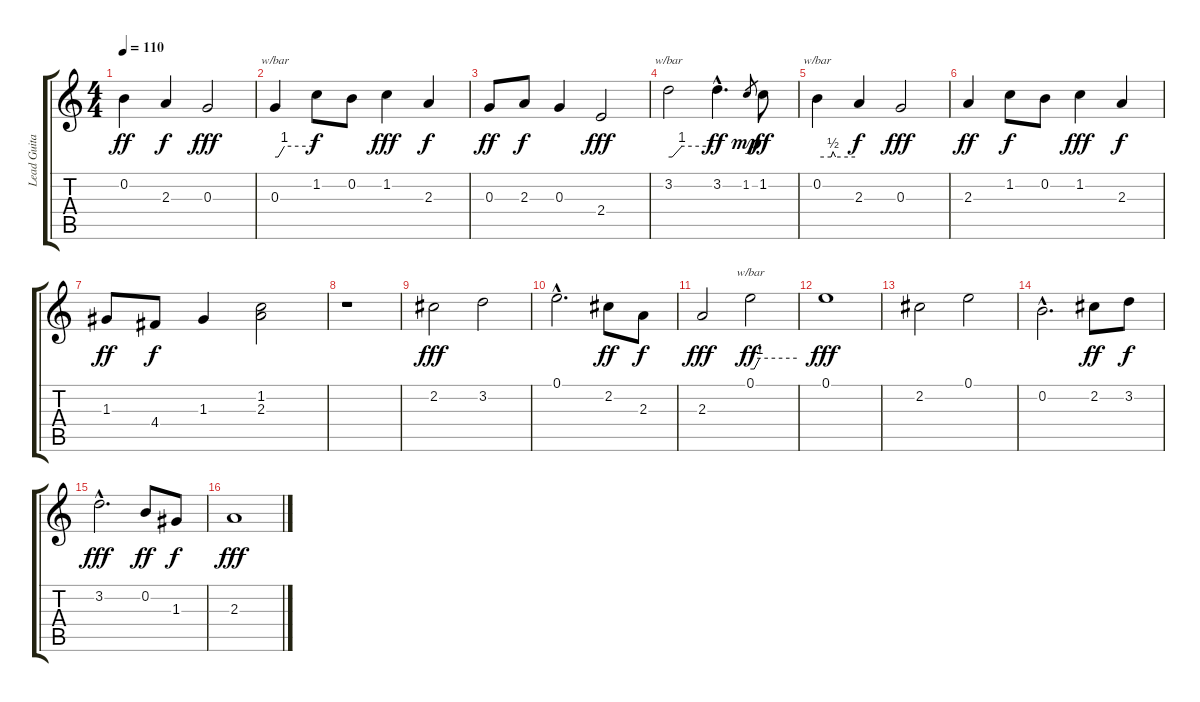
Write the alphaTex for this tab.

\track ("Lead Guitar" "Lead Guita") {instrument electricguitarclean}
\staff {score tabs}
\tuning (E4 B3 G3 D3 A2 E2) {hide}
\ts (4 4)
\tempo 110
\clef g2
\ks c
0.2.4{dy ff} 2.3.4{dy f} 0.3.2{dy fff} |
0.3.4{tbe (custom default 0 0 5 0 15 4 60 4)} 1.2.8{dy f} 0.2.8 1.2.4{dy fff} 2.3.4{dy f} |
0.3.8{dy ff} 2.3.8{dy f} 0.3.4 2.4.2{dy fff} |
3.2.2{tbe (custom default 0 0 5 0 18 4 60 4)} 3.2{hac}.4{d dy ff} 1.2.8{gr dy mp} 1.2.8{dy ff} |
0.2.4{tbe (custom default 0 0 22 0 25 2 29 0 60 0)} 2.3.4{dy f} 0.3.2{dy fff} |
2.3.4{dy ff} 1.2.8{dy f} 0.2.8 1.2.4{dy fff} 2.3.4{dy f} |
1.3.8{dy ff} 4.4.8{dy f} 1.3.4 (1.2 2.3).2 |
r.1 |
2.2.2{dy fff} 3.2.2 |
0.1{hac}.2{d} 2.2.8{dy ff} 2.3.8{dy f} |
2.3.2{dy fff} 0.1.2{tbe (custom default 0 0 5 0 12 4 60 4) dy ff} |
0.1.1{dy fff} |
2.2.2 0.1.2 |
0.2{hac}.2{d} 2.2.8{dy ff} 3.2.8{dy f} |
3.2{hac}.2{d dy fff} 0.2.8{dy ff} 1.3.8{dy f} |
2.3.1{dy fff}
